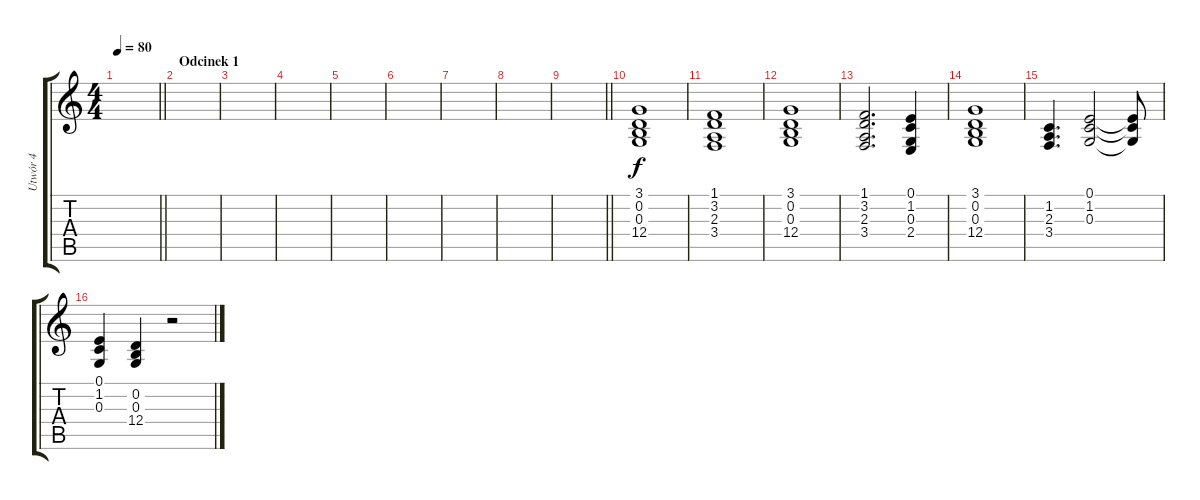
\track ("Utwór 4" "Utwór 4") {instrument synthstrings2}
\staff {score tabs}
\tuning (E4 B3 G3 D3 A2 E2) {hide}
\ts (4 4)
\tempo 80
\clef g2
\barLineRight lightlight
\ks c
|
\section ("" "Odcinek 1")
|
|
|
|
|
|
|
\barLineRight lightlight
|
(3.1 0.2 0.3 12.4).1 |
(1.1 3.2 2.3 3.4).1 |
(3.1 0.2 0.3 12.4).1 |
(1.1 3.2 2.3 3.4).2{d} (0.1 1.2 0.3 2.4).4 |
(3.1 0.2 0.3 12.4).1 |
(1.2 2.3 3.4).4{d} (0.1 1.2 0.3).2 (0.1{t} 1.2{t} 0.3{t}).8 |
(0.1 1.2 0.3).4 (0.2 0.3 12.4).4 r.2
